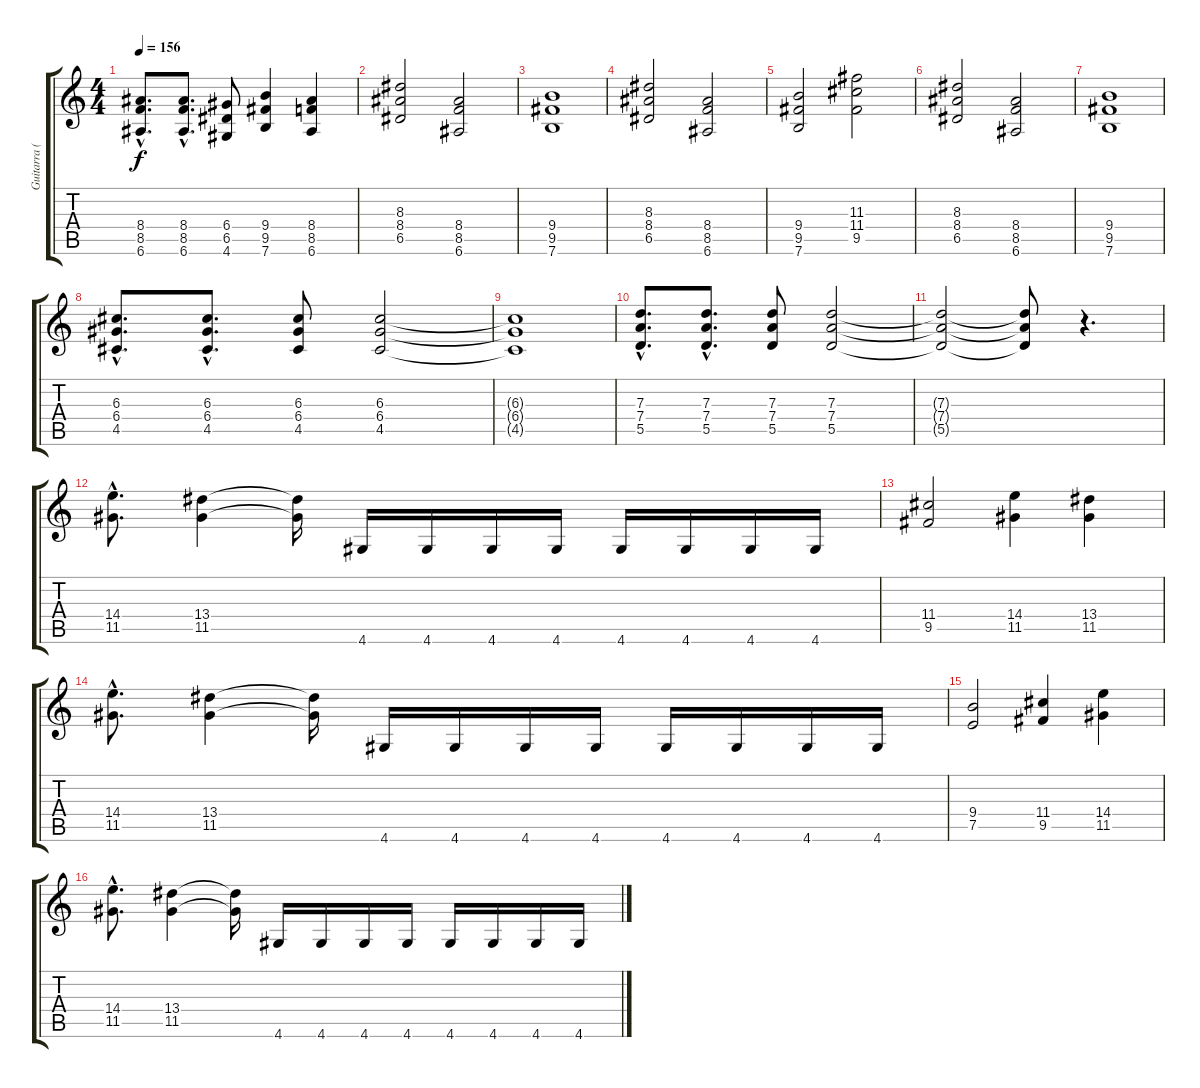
\track ("Guitarra (Jero)" "Guitarra (") {instrument distortionguitar}
\staff {score tabs}
\tuning (E4 B3 G3 D3 A2 E2) {hide}
\ts (4 4)
\tempo 156
\clef g2
\ks c
(8.4{hac} 8.5{hac} 6.6{hac}).8{d dy f} (8.4{hac} 8.5{hac} 6.6{hac}).8{d} (6.4 6.5 4.6).8 (9.4 9.5 7.6).4 (8.4 8.5 6.6).4 |
(8.3 8.4 6.5).2 (8.4 8.5 6.6).2 |
(9.4 9.5 7.6).1 |
(8.3 8.4 6.5).2 (8.4 8.5 6.6).2 |
(9.4 9.5 7.6).2 (11.3 11.4 9.5).2 |
(8.3 8.4 6.5).2 (8.4 8.5 6.6).2 |
(9.4 9.5 7.6).1 |
(6.3{hac} 6.4{hac} 4.5{hac}).8{d} (6.3{hac} 6.4{hac} 4.5{hac}).8{d} (6.3 6.4 4.5).8 (6.3 6.4 4.5).2 |
(6.3{t} 6.4{t} 4.5{t}).1 |
(7.3{hac} 7.4{hac} 5.5{hac}).8{d} (7.3{hac} 7.4{hac} 5.5{hac}).8{d} (7.3 7.4 5.5).8 (7.3 7.4 5.5).2 |
(7.3{t} 7.4{t} 5.5{t}).2 (7.3{t} 7.4{t} 5.5{t}).8 r.4{d} |
(14.4{hac} 11.5{hac}).8{d} (13.4 11.5).4 (13.4{t} 11.5{t}).16 4.6.16 4.6.16 4.6.16 4.6.16 4.6.16 4.6.16 4.6.16 4.6.16 |
(11.4 9.5).2 (14.4 11.5).4 (13.4 11.5).4 |
(14.4{hac} 11.5{hac}).8{d} (13.4 11.5).4 (13.4{t} 11.5{t}).16 4.6.16 4.6.16 4.6.16 4.6.16 4.6.16 4.6.16 4.6.16 4.6.16 |
(9.4 7.5).2 (11.4 9.5).4 (14.4 11.5).4 |
(14.4{hac} 11.5{hac}).8{d} (13.4 11.5).4 (13.4{t} 11.5{t}).16 4.6.16 4.6.16 4.6.16 4.6.16 4.6.16 4.6.16 4.6.16 4.6.16
